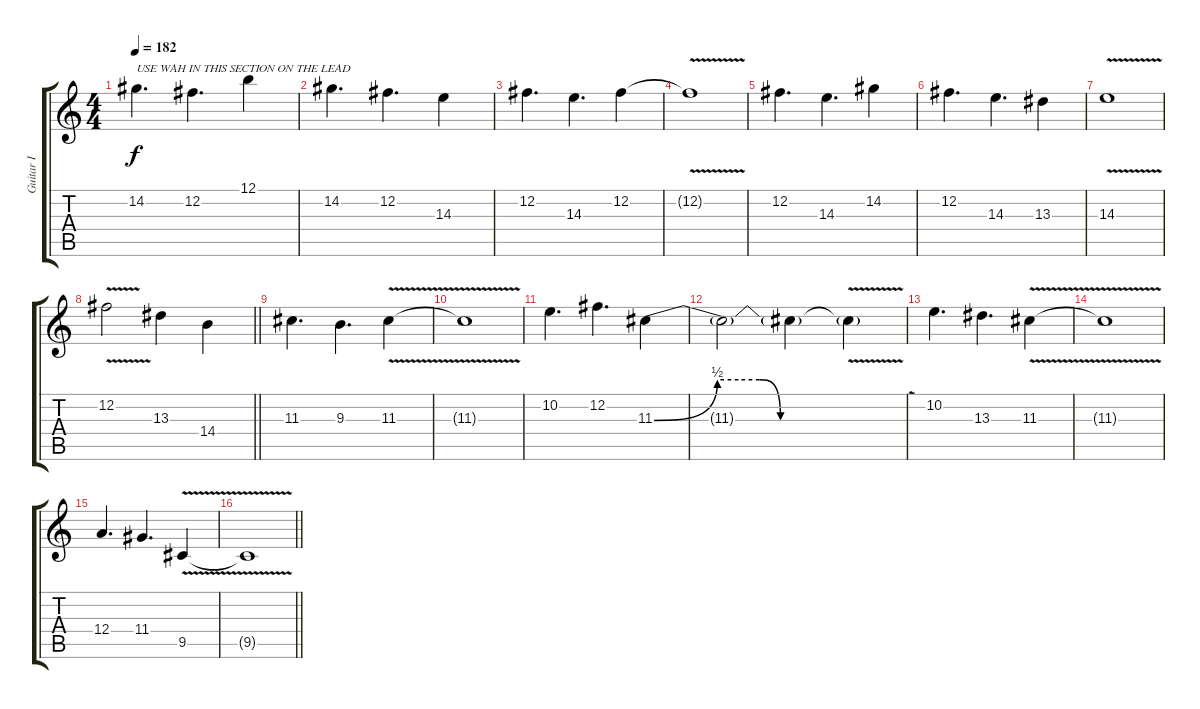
\track ("Guitar I" "Guitar I") {instrument distortionguitar}
\staff {score tabs}
\tuning (B3 Gb3 D3 A2 E2 B1) {hide}
\ts (4 4)
\section ("" "")
\tempo 182
\clef g2
\ks c
14.2.4{d txt "USE WAH IN THIS SECTION ON THE LEAD" dy f} 12.2.4{d} 12.1.4 |
14.2.4{d} 12.2.4{d} 14.3.4 |
12.2.4{d} 14.3.4{d} 12.2.4 |
12.2{v t}.1 |
12.2.4{d} 14.3.4{d} 14.2.4 |
12.2.4{d} 14.3.4{d} 13.3.4 |
14.3{v}.1 |
\barLineRight lightlight
12.2{v}.2 13.3.4 14.4.4 |
\section ("" "")
11.3.4{d} 9.3.4{d} 11.3{v}.4 |
11.3{t}.1 |
10.2.4{d} 12.2.4{d} 11.3{be (custom 0 0 15 2 20 2 25 2 30 0 40 0 60 0)}.4 |
11.3{t}.2 11.3{t}.4 11.3{v t}.4 |
10.2.4{d} 13.3.4{d} 11.3{v}.4 |
11.3{t}.1 |
12.4.4{d} 11.4.4{d} 9.5{v}.4 |
\barLineRight lightlight
9.5{t}.1
